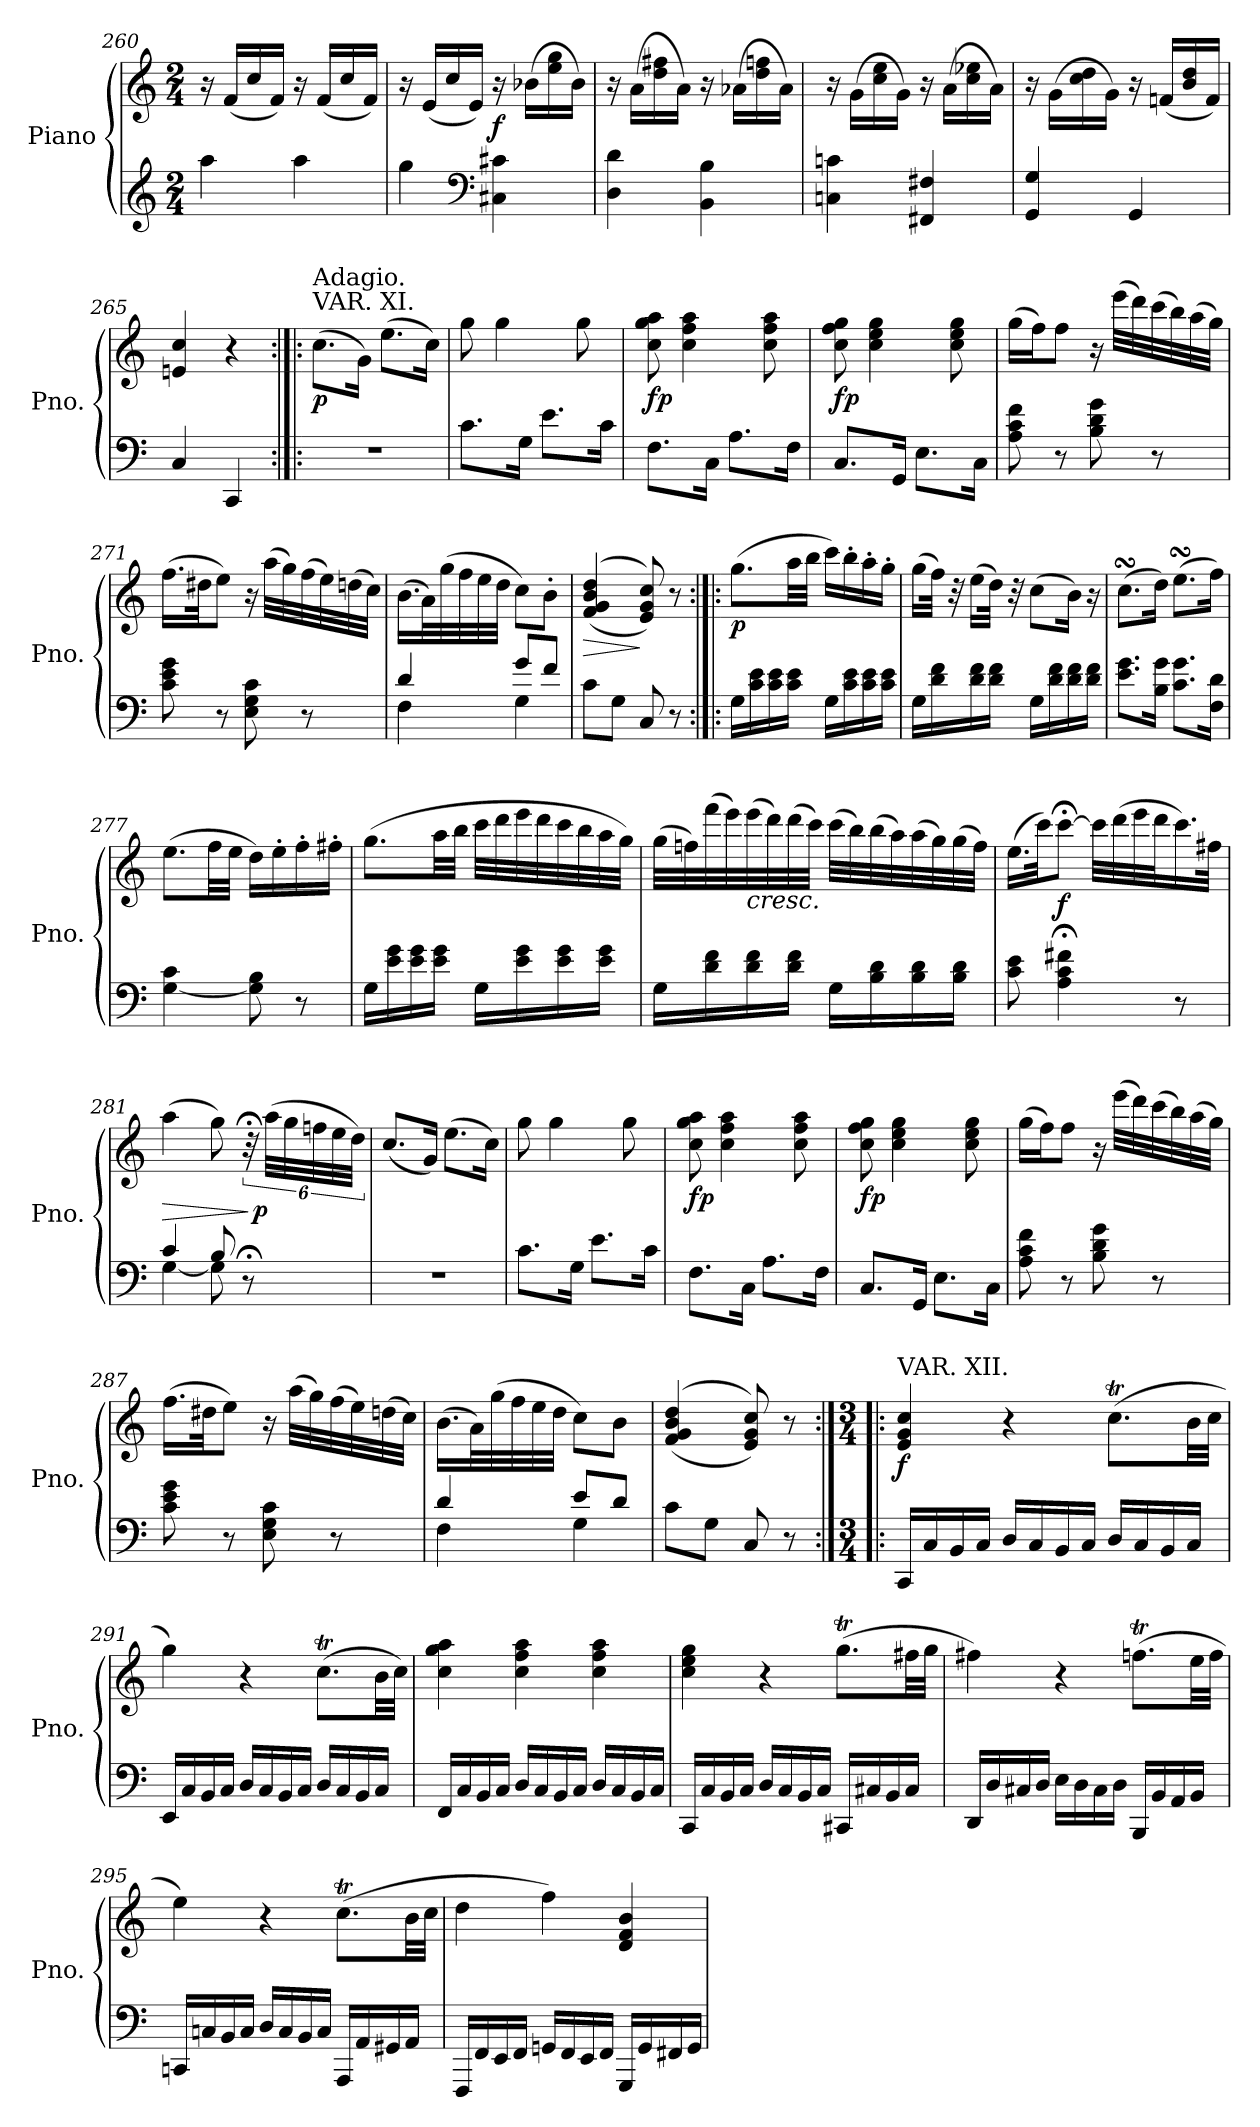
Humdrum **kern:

**kern	**kern	**dynam
*part1	*part1	*part1
*staff2	*staff1	*staff1/2
*I"Piano	*	*
*I'Pno.	*	*
*clefG2	*clefG2	*
*k[]	*k[]	*
*M2/4	*M2/4	*
=260	=260	=260
4aa\	16r	.
.	(<16f/LL	.
.	16cc/	.
.	16f/JJ)	.
4aa\	16r	.
.	(<16f/LL	.
.	16cc/	.
.	16f/JJ)	.
=261	=261	=261
4gg\	16r	.
.	(<16e/LL	.
.	16cc/	.
.	16e/JJ)	.
*clefF4	*	*
!	!	!LO:DY:b
4C#X\ 4c#X\	16r	f
.	(<16b-X\LL	.
.	16ee\ 16gg\	.
.	16b-\JJ)	.
=262	=262	=262
4D\ 4d\	16r	.
.	(<16a\LL	.
.	16dd\ 16ff#X\	.
.	16a\JJ)	.
4BB\ 4B\	16r	.
.	(<16a-X\LL	.
.	16dd\ 16ffn\	.
.	16a-\JJ)	.
=263	=263	=263
4Cn\ 4cn\	16r	.
.	(<16g\LL	.
.	16cc\ 16ee\	.
.	16g\JJ)	.
4FF#X/ 4F#X/	16r	.
.	(<16a\LL	.
.	16cc\ 16ee-X\	.
.	16a\JJ)	.
!!LO:LB:g=z
=264	=264	=264
4GG/ 4G/	16r	.
.	(<16g\LL	.
.	16cc\ 16dd\	.
.	16g\JJ)	.
4GG/	16r	.
.	(<16fn/LL	.
.	16b/ 16dd/	.
.	16f/JJ)	.
=265	=265	=265
4C/	4en/ 4cc/	.
4CC/	4r	.
!!LO:LB:g=z
=266:|!|:	=266:|!|:	=266:|!|:
*	*MM80	*
!	!LO:TX:a:t=VAR. XI.	!
!	!LO:TX:a:t=Adagio.	!
!	!	!LO:DY:b
2r	(>8.cc\L	p
.	16g\Jk)	.
.	(>8.ee\L	.
.	16cc\Jk)	.
=267	=267	=267
8.c\L	8gg\	.
.	4gg\	.
16G\Jk	.	.
8.e\L	.	.
.	8gg\	.
16c\Jk	.	.
=268	=268	=268
!	!	!LO:DY:b
8.F\L	8cc\ 8gg\ 8aa\	fp
.	4cc\ 4ff\ 4aa\	.
16C\Jk	.	.
8.A\L	.	.
.	8cc\ 8ff\ 8aa\	.
16F\Jk	.	.
=269	=269	=269
!	!	!LO:DY:b
8.C/L	8cc\ 8ff\ 8gg\	fp
.	4cc\ 4ee\ 4gg\	.
16GG/Jk	.	.
8.E\L	.	.
.	8cc\ 8ee\ 8gg\	.
16C\Jk	.	.
=270	=270	=270
8A\ 8c\ 8f\	(>16gg\LL	.
.	16ff\J)	.
8r	8ff\J	.
8B\ 8d\ 8g\	16r	.
.	(>32eee\LLL	.
.	32ddd\)	.
8r	(>32ccc\	.
.	32bb\)	.
.	(>32aa\	.
.	32gg\JJJ)	.
!!LO:LB:g=z
=271	=271	=271
8c\ 8e\ 8g\	(>16.ff\LL	.
.	32dd#X\JK	.
8r	8ee\J)	.
8E\ 8G\ 8c\	16r	.
.	(>32aa\LLL	.
.	32gg\)	.
8r	(>32ff\	.
.	32ee\)	.
.	(>32ddn\	.
.	32cc\JJJ)	.
=272	=272	=272
*^	*	*
4d/	4F\	(>16.b\LL	.
.	.	32a\L)	.
.	.	(>32gg\	.
.	.	32ff\	.
.	.	32ee\	.
.	.	32dd\JJJ	.
8g/L	4G\	8cc\L)	.
8f/J	.	8b'\J	.
*v	*v	*	*
=273	=273	=273
!	!	!LO:HP:b
8c\L	(>(<4f/ 4g/ 4b/ 4dd/	>
8G\J	.	.
8C/	8e/ 8g/ 8cc/))	]
8r	8r	.
=274:|!|:	=274:|!|:	=274:|!|:
!	!	!LO:DY:b
16G\LL	(>8.gg\L	p
16c\ 16e\	.	.
16c\ 16e\	.	.
16c\ 16e\JJ	32aa\LL	.
.	32bb\JJJ	.
16G\LL	16ccc\LL)	.
16c\ 16e\	16bb'\	.
16c\ 16e\	16aa'\	.
16c\ 16e\JJ	16gg'\JJ	.
=275	=275	=275
16G\LL	(>16gg\LL	.
16d\ 16f\	32ff\JJk)	.
.	32r	.
16d\ 16f\	(>16ee\LL	.
16d\ 16f\JJ	32dd\JJk)	.
.	32r	.
16G\LL	(>8cc\L	.
16d\ 16f\	.	.
16d\ 16f\	16b\Jk)	.
16d\ 16f\JJ	16r	.
!!LO:LB:g=z
=276	=276	=276
8.e\ 8.g\L	(>8.ccsSSs\L	.
16B\ 16g\Jk	16dd\Jk)	.
8.c\ 8.g\L	(>8.eesSsS\L	.
16F\ 16d\Jk	16ff\Jk)	.
=277	=277	=277
[4G\ 4c\	(>8.ee\L	.
.	32ff\LL	.
.	32ee\JJJ	.
8G\] 8B\	16dd\LL)	.
.	16ee'\	.
8r	16ff'\	.
.	16ff#X'\JJ	.
=278	=278	=278
16G\LL	(>8.gg\L	.
16e\ 16g\	.	.
16e\ 16g\	.	.
16e\ 16g\JJ	32aa\LL	.
.	32bb\JJJ	.
16G\LL	32ccc\LLL	.
.	32ddd\	.
16e\ 16g\	32eee\	.
.	32ddd\	.
16e\ 16g\	32ccc\	.
.	32bb\	.
16e\ 16g\JJ	32aa\	.
.	32gg\JJJ)	.
=279	=279	=279
16G\LL	(>32gg\LLL	.
.	32ffn\)	.
16d\ 16f\	(>32fff\	.
.	32eee\)	.
!	!LO:TX:b:i:t=cresc.	!
16d\ 16f\	(>32eee\	.
.	32ddd\)	.
16d\ 16f\JJ	(>32ddd\	.
.	32ccc\JJJ)	.
16G\LL	(>32ccc\LLL	.
.	32bb\)	.
16B\ 16d\	(>32bb\	.
.	32aa\)	.
16B\ 16d\	(>32aa\	.
.	32gg\)	.
16B\ 16d\JJ	(>32gg\	.
.	32ff\JJJ)	.
!!LO:PB:g=z
=280	=280	=280
8c\ 8e\	(>16.ee\LL	.
.	32ccc\JK)	.
!	!	!LO:DY:b
4A\;< 4c\;< 4f#X\;<	[8ccc;<\J	f
.	32ccc\LLL]	.
.	(>32ddd\	.
.	32eee\	.
.	32ddd\J	.
8r	16.ccc\)	.
.	32ff#X\JJk	.
=281	=281	=281
*^	*	*
!	!	!	!LO:HP:b
4c/	[4G\	(>4aa\	>
8B/	8G\]	8gg\)	.
8r;<	8ryy	48r;<	.
!	!	!	!LO:DY:n=1:b
.	.	(>48aa\LLL	] p
.	.	48gg\	.
*	*	*Xbrackettup	*
.	.	48ffn\	.
.	.	48ee\	.
.	.	48dd\JJJ)	.
*v	*v	*	*
=282	=282	=282
2r	(<8.cc/L	.
.	16g/Jk)	.
.	(>8.ee\L	.
.	16cc\Jk)	.
=283	=283	=283
8.c\L	8gg\	.
.	4gg\	.
16G\Jk	.	.
8.e\L	.	.
.	8gg\	.
16c\Jk	.	.
=284	=284	=284
!	!	!LO:DY:b
8.F\L	8cc\ 8gg\ 8aa\	fp
.	4cc\ 4ff\ 4aa\	.
16C\Jk	.	.
8.A\L	.	.
.	8cc\ 8ff\ 8aa\	.
16F\Jk	.	.
=285	=285	=285
!	!	!LO:DY:b
8.C/L	8cc\ 8ff\ 8gg\	fp
.	4cc\ 4ee\ 4gg\	.
16GG/Jk	.	.
8.E\L	.	.
.	8cc\ 8ee\ 8gg\	.
16C\Jk	.	.
!!LO:LB:g=z
=286	=286	=286
8A\ 8c\ 8f\	(>16gg\LL	.
.	16ff\J)	.
8r	8ff\J	.
8B\ 8d\ 8g\	16r	.
.	(>32eee\LLL	.
.	32ddd\)	.
8r	(>32ccc\	.
.	32bb\)	.
.	(>32aa\	.
.	32gg\JJJ)	.
=287	=287	=287
8c\ 8e\ 8g\	(>16.ff\LL	.
.	32dd#X\JK	.
8r	8ee\J)	.
8E\ 8G\ 8c\	16r	.
.	(>32aa\LLL	.
.	32gg\)	.
8r	(>32ff\	.
.	32ee\)	.
.	(>32ddn\	.
.	32cc\JJJ)	.
=288	=288	=288
*^	*	*
4d/	4F\	(>16.b\LL	.
.	.	32a\L)	.
.	.	(>32gg\	.
.	.	32ff\	.
.	.	32ee\	.
.	.	32dd\JJJ	.
8e/L	4G\	8cc\L)	.
8d/J	.	8b\J	.
*v	*v	*	*
=289	=289	=289
8c\L	(>(<4f/ 4g/ 4b/ 4dd/	.
8G\J	.	.
8C/	8e/ 8g/ 8cc/))	.
8r	8r	.
!!LO:LB:g=z
=290:|!|:	=290:|!|:	=290:|!|:
*M3/4	*M3/4	*
*	*MM120	*
!	!LO:TX:a:t=VAR. XII.	!
!	!	!LO:DY:b
16CC/LL	4e/ 4g/ 4cc/	f
16C/	.	.
16BB/	.	.
16C/JJ	.	.
16D/LL	4r	.
16C/	.	.
16BB/	.	.
16C/JJ	.	.
16D/LL	(>8.ccT\L	.
16C/	.	.
16BB/	.	.
16C/JJ	32b\LL	.
.	32cc\JJJ	.
=291	=291	=291
16EE/LL	4gg\)	.
16C/	.	.
16BB/	.	.
16C/JJ	.	.
16D/LL	4r	.
16C/	.	.
16BB/	.	.
16C/JJ	.	.
16D/LL	(>8.ccT\L	.
16C/	.	.
16BB/	.	.
16C/JJ	32b\LL	.
.	32cc\JJJ)	.
=292	=292	=292
16FF/LL	4cc\ 4gg\ 4aa\	.
16C/	.	.
16BB/	.	.
16C/JJ	.	.
16D/LL	4cc\ 4ff\ 4aa\	.
16C/	.	.
16BB/	.	.
16C/JJ	.	.
16D/LL	4cc\ 4ff\ 4aa\	.
16C/	.	.
16BB/	.	.
16C/JJ	.	.
=293	=293	=293
16CC/LL	4cc\ 4ee\ 4gg\	.
16C/	.	.
16BB/	.	.
16C/JJ	.	.
16D/LL	4r	.
16C/	.	.
16BB/	.	.
16C/JJ	.	.
16CC#X/LL	(>8.ggT\L	.
16C#X/	.	.
16BB/	.	.
16C#/JJ	32ff#X\LL	.
.	32gg\JJJ	.
!!LO:LB:g=z
=294	=294	=294
16DD/LL	4ff#X\)	.
16D/	.	.
16C#X/	.	.
16D/JJ	.	.
16E\LL	4r	.
16D\	.	.
16C#\	.	.
16D\JJ	.	.
16BBB/LL	(>8.ffnT\L	.
16BB/	.	.
16AA/	.	.
16BB/JJ	32ee\LL	.
.	32ff\JJJ	.
=295	=295	=295
16CCn/LL	4ee\)	.
16Cn/	.	.
16BB/	.	.
16C/JJ	.	.
16D/LL	4r	.
16C/	.	.
16BB/	.	.
16C/JJ	.	.
16AAA/LL	(>8.ccT\L	.
16AA/	.	.
16GG#X/	.	.
16AA/JJ	32b\LL	.
.	32cc\JJJ	.
=296	=296	=296
16FFF/LL	4dd\	.
16FF/	.	.
16EE/	.	.
16FF/JJ	.	.
16GGn/LL	4ff\)	.
16FF/	.	.
16EE/	.	.
16FF/JJ	.	.
16GGG/LL	4d/ 4f/ 4b/	.
16GG/	.	.
16FF#X/	.	.
16GG/JJ	.	.
=	=	=
*-	*-	*-
